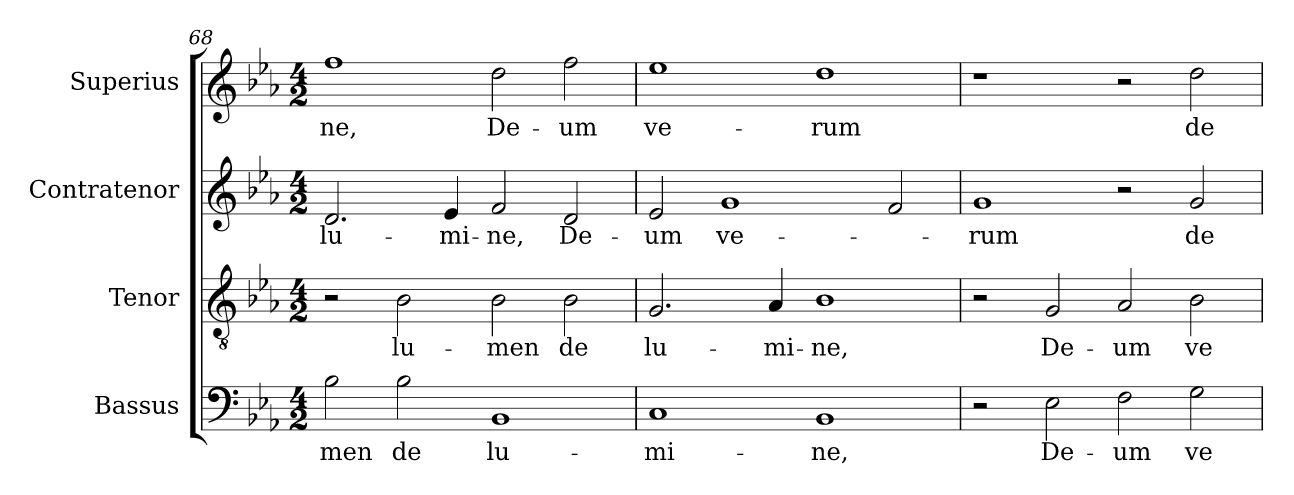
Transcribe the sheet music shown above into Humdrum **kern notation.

**kern	**text	**kern	**text	**kern	**text	**kern	**text
*part4	*part4	*part3	*part3	*part2	*part2	*part1	*part1
*staff4	*staff4	*staff3	*staff3	*staff2	*staff2	*staff1	*staff1
*I"Bassus	*	*I"Tenor	*	*I"Contratenor	*	*I"Superius	*
*I'B.	*	*I'T.	*	*	*	*	*
*clefF4	*	*clefGv2	*	*clefG2	*	*clefG2	*
*	*	*ITrd7c12	*	*ITrd7c12	*	*	*
*k[b-e-a-]	*	*k[b-e-a-]	*	*k[b-e-a-]	*	*k[b-e-a-]	*
*E-:	*	*E-:	*	*E-:	*	*E-:	*
*M4/2	*	*M4/2	*	*M4/2	*	*M4/2	*
=68	=68	=68	=68	=68	=68	=68	=68
!	!LO:LY:b:color=#000000	!	!	!	!	!	!
!	!	!	!	!	!LO:LY:b:color=#000000	!	!
!	!	!	!	!	!	!	!LO:LY:b:color=#000000
2B-i\	-men	2r	.	2.Di/	lu-	1ffi	-ne,
!	!LO:LY:b:color=#000000	!	!	!	!	!	!
!	!	!	!LO:LY:b:color=#000000	!	!	!	!
2B-i\	de	2BB-i\	lu-	.	.	.	.
!	!	!	!	!	!LO:LY:b:color=#000000	!	!
.	.	.	.	4E-i/	-mi-	.	.
!	!LO:LY:b:color=#000000	!	!	!	!	!	!
!	!	!	!LO:LY:b:color=#000000	!	!	!	!
!	!	!	!	!	!LO:LY:b:color=#000000	!	!
!	!	!	!	!	!	!	!LO:LY:b:color=#000000
1BB-i	lu-	2BB-i\	-men	2Fi/	-ne,	2ddi\	De-
!	!	!	!LO:LY:b:color=#000000	!	!	!	!
!	!	!	!	!	!LO:LY:b:color=#000000	!	!
!	!	!	!	!	!	!	!LO:LY:b:color=#000000
.	.	2BB-i\	de	2Di/	De-	2ffi\	-um
=69	=69	=69	=69	=69	=69	=69	=69
!	!LO:LY:b:color=#000000	!	!	!	!	!	!
!	!	!	!LO:LY:b:color=#000000	!	!	!	!
!	!	!	!	!	!LO:LY:b:color=#000000	!	!
!	!	!	!	!	!	!	!LO:LY:b:color=#000000
1Ci	-mi-	2.GGi/	lu-	2E-i/	-um	1ee-i	ve-
!	!	!	!	!	!LO:LY:b:color=#000000	!	!
.	.	.	.	1Gi	ve-	.	.
!	!	!	!LO:LY:b:color=#000000	!	!	!	!
.	.	4AA-i/	-mi-	.	.	.	.
!	!LO:LY:b:color=#000000	!	!	!	!	!	!
!	!	!	!LO:LY:b:color=#000000	!	!	!	!
!	!	!	!	!	!	!	!LO:LY:b:color=#000000
1BB-i	-ne,	1BB-i	-ne,	.	.	1ddi	-rum
.	.	.	.	2Fi/	.	.	.
=70	=70	=70	=70	=70	=70	=70	=70
!	!	!	!	!	!LO:LY:b:color=#000000	!	!
2r	.	2r	.	1Gi	-rum	1r	.
!	!LO:LY:b:color=#000000	!	!	!	!	!	!
!	!	!	!LO:LY:b:color=#000000	!	!	!	!
2E-i\	De-	2GGi/	De-	.	.	.	.
!	!LO:LY:b:color=#000000	!	!	!	!	!	!
!	!	!	!LO:LY:b:color=#000000	!	!	!	!
2Fi\	-um	2AA-i/	-um	2r	.	2r	.
!	!LO:LY:b:color=#000000	!	!	!	!	!	!
!	!	!	!LO:LY:b:color=#000000	!	!	!	!
!	!	!	!	!	!LO:LY:b:color=#000000	!	!
!	!	!	!	!	!	!	!LO:LY:b:color=#000000
2Gi\	ve-	2BB-i\	ve-	2Gi/	de	2ddi\	de
=	=	=	=	=	=	=	=
*-	*-	*-	*-	*-	*-	*-	*-
